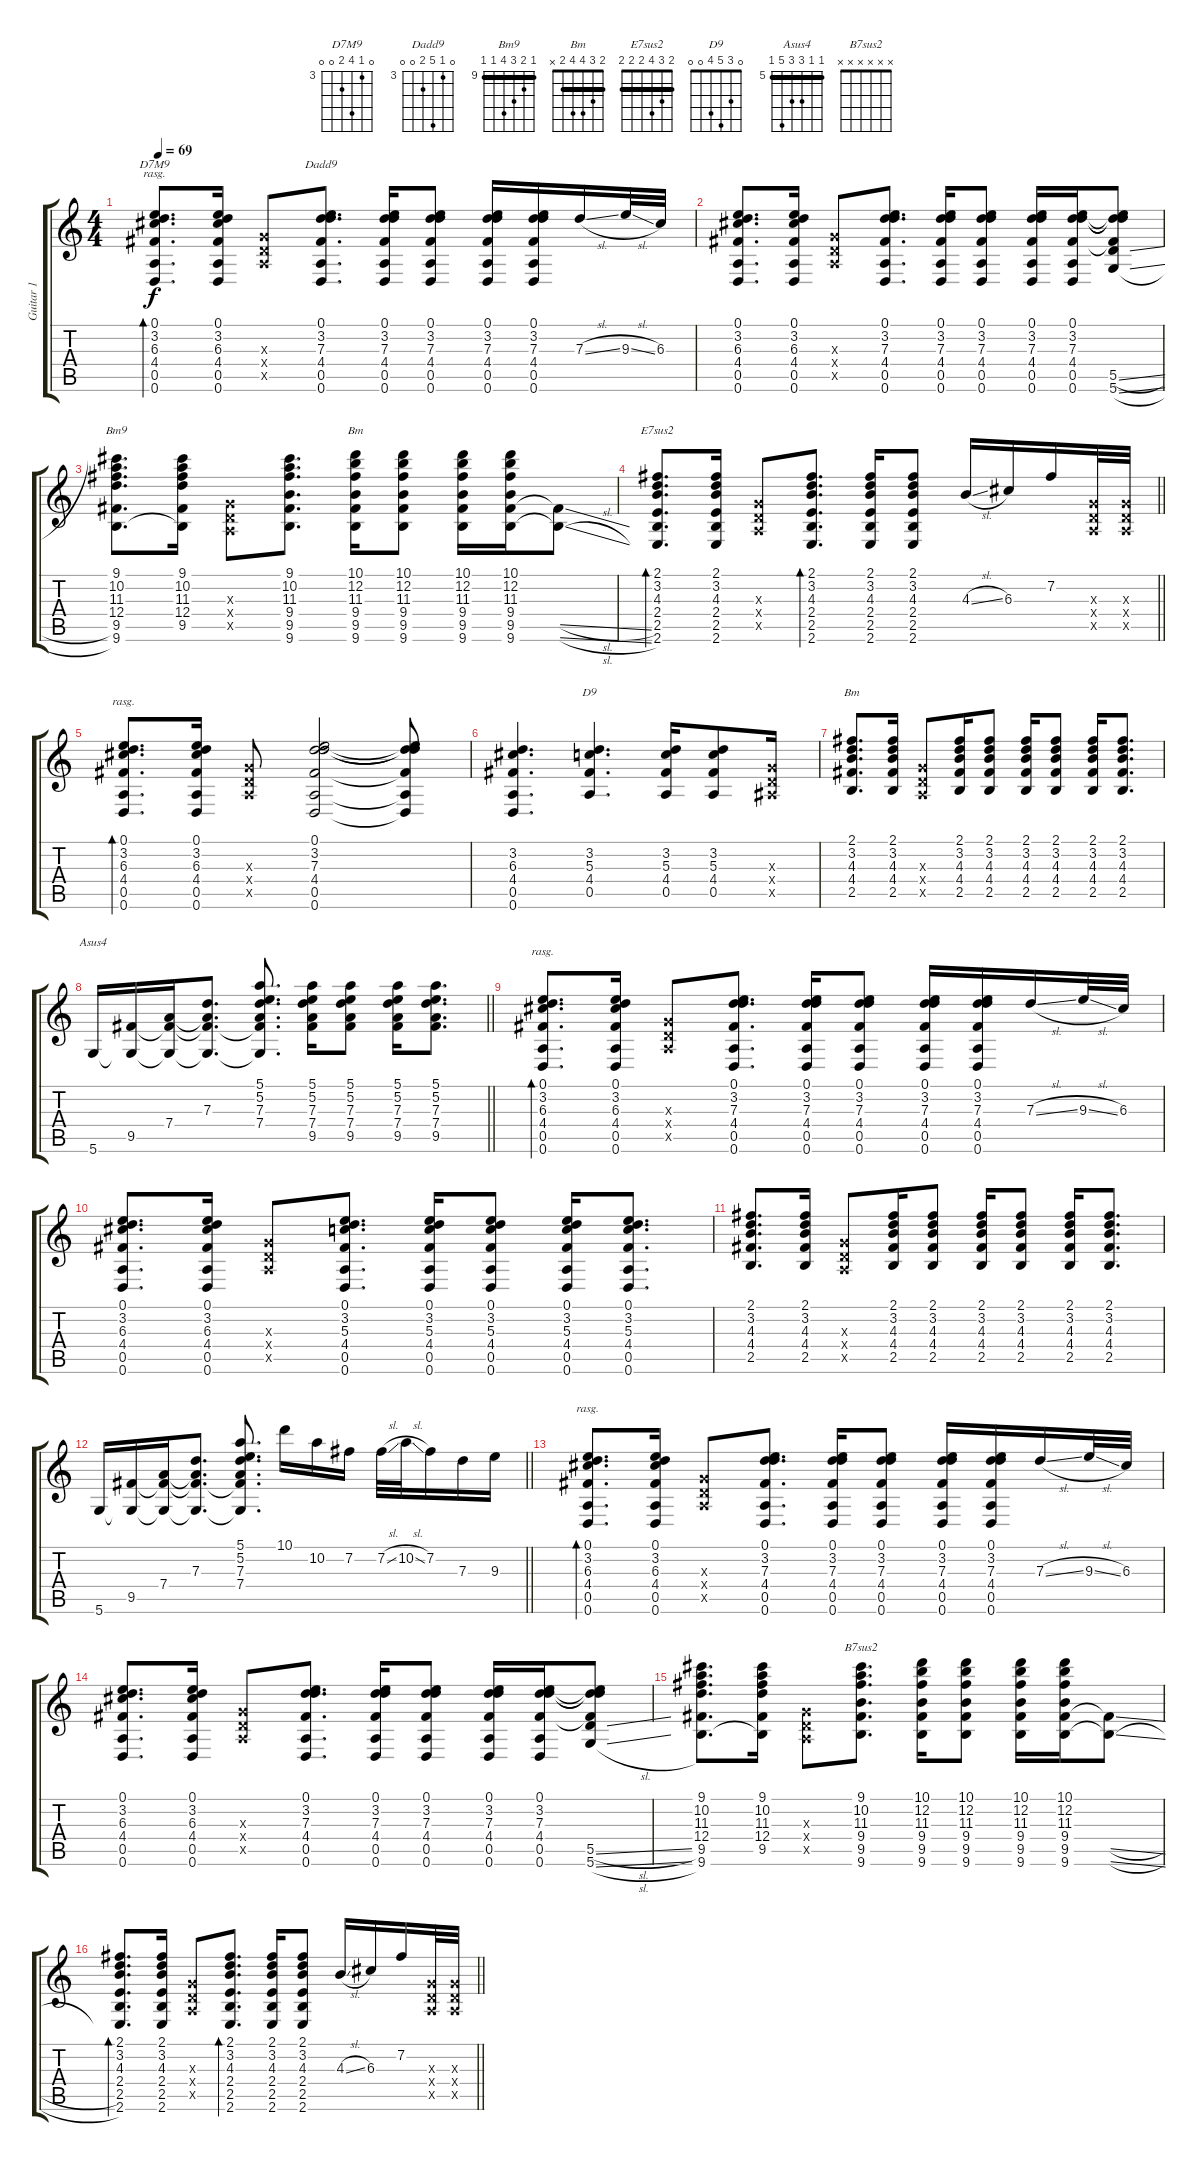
\track ("Guitar 1" "Guitar 1") {instrument electricguitarjazz}
\staff {score tabs}
\tuning (E4 B3 G3 D3 A2 D2) {hide}
\chord ("D7M9" 0 3 6 4 0 0) {firstfret 3}
\chord ("Dadd9" 0 3 7 4 0 0) {firstfret 3}
\chord ("Bm9" 9 10 11 12 9 9) {firstfret 9 barre 9}
\chord ("Bm" 10 12 11 9 9 9) {firstfret 9 barre 9}
\chord ("E7sus2" 2 3 4 2 2 2) {barre 2}
\chord ("D9" 0 3 5 4 0 0)
\chord ("Bm" 2 3 4 4 2 x) {barre 2}
\chord ("Asus4" 5 5 7 7 9 5) {firstfret 5 barre 5}
\chord ("B7sus2" x x x x x x)
\ts (4 4)
\tempo 69
\clef g2
\ks c
(0.1 3.2 6.3 4.4 0.5 0.6).8{d bd 60 ch "D7M9" rasg ii dy f} (0.1 3.2 6.3 4.4 0.5 0.6).16 (0.3{x} 0.4{x} 0.5{x}).8 (0.1 3.2 7.3 4.4 0.5 0.6).8{d ch "Dadd9"} (0.1 3.2 7.3 4.4 0.5 0.6).16 (0.1 3.2 7.3 4.4 0.5 0.6).8 (0.1 3.2 7.3 4.4 0.5 0.6).16 (0.1 3.2 7.3 4.4 0.5 0.6).16 7.3{sl}.16 9.3{sl}.32 6.3.32 |
(0.1 3.2 6.3 4.4 0.5 0.6).8{d} (0.1 3.2 6.3 4.4 0.5 0.6).16 (0.3{x} 0.4{x} 0.5{x}).8 (0.1 3.2 7.3 4.4 0.5 0.6).8{d} (0.1 3.2 7.3 4.4 0.5 0.6).16 (0.1 3.2 7.3 4.4 0.5 0.6).8 (0.1 3.2 7.3 4.4 0.5 0.6).16 (0.1 3.2 7.3 4.4 0.5 0.6).16 (0.1{t} 3.2{t} 7.3{t} 4.4{t} 5.5{sl} 5.6{sl}).8 |
(9.1 10.2 11.3 12.4 9.5 9.6).8{d ch "Bm9"} (9.1 10.2 11.3 12.4 9.5 9.6{t}).16 (0.3{x} 0.4{x} 0.5{x}).8 (9.1 10.2 11.3 9.4 9.5 9.6).8{d} (10.1 12.2 11.3 9.4 9.5 9.6).16{ch "Bm"} (10.1 12.2 11.3 9.4 9.5 9.6).8 (10.1 12.2 11.3 9.4 9.5 9.6).16 (10.1 12.2 11.3 9.4 9.5 9.6).16 (9.5{sl t} 9.6{sl t}).8 |
\barLineRight lightlight
(2.1 3.2 4.3 2.4 2.5 2.6).8{d bd 60 ch "E7sus2"} (2.1 3.2 4.3 2.4 2.5 2.6).16 (0.3{x} 0.4{x} 0.5{x}).8 (2.1 3.2 4.3 2.4 2.5 2.6).8{d bd 120} (2.1 3.2 4.3 2.4 2.5 2.6).16 (2.1 3.2 4.3 2.4 2.5 2.6).8 4.3{sl}.16 6.3.16 7.2.16 (0.3{x} 0.4{x} 0.5{x}).32 (0.3{x} 0.4{x} 0.5{x}).32 |
\section ("" "")
(0.1 3.2 6.3 4.4 0.5 0.6).8{d bd 60 rasg ii} (0.1 3.2 6.3 4.4 0.5 0.6).16 (0.3{x} 0.4{x} 0.5{x}).8 (0.1 3.2 7.3 4.4 0.5 0.6).2 (0.1{t} 3.2{t} 7.3{t} 4.4{t} 0.5{t} 0.6{t}).8 |
(3.2 6.3 4.4 0.5 0.6).4{d} (3.2 5.3 4.4 0.5).4{d ch "D9"} (3.2 5.3 4.4 0.5).16 (3.2 5.3 4.4 0.5).8 (0.3{x} 0.4{x} 1.5{x}).16 |
(2.1 3.2 4.3 4.4 2.5).8{d ch "Bm"} (2.1 3.2 4.3 4.4 2.5).16 (0.3{x} 0.4{x} 0.5{x}).8 (2.1 3.2 4.3 4.4 2.5).16 (2.1 3.2 4.3 4.4 2.5).8 (2.1 3.2 4.3 4.4 2.5).16 (2.1 3.2 4.3 4.4 2.5).8 (2.1 3.2 4.3 4.4 2.5).16 (2.1 3.2 4.3 4.4 2.5).8{d} |
\barLineRight lightlight
5.6.16{ch "Asus4"} (9.5 5.6{t}).16 (7.4 9.5{t} 5.6{t}).16 (7.3 7.4{t} 9.5{t} 5.6{t}).8{d} (5.1 5.2 7.3 7.4 9.5{t} 5.6{t}).8{d} (5.1 5.2 7.3 7.4 9.5).16 (5.1 5.2 7.3 7.4 9.5).8 (5.1 5.2 7.3 7.4 9.5).16 (5.1 5.2 7.3 7.4 9.5).8{d} |
(0.1 3.2 6.3 4.4 0.5 0.6).8{d bd 60 rasg ii} (0.1 3.2 6.3 4.4 0.5 0.6).16 (0.3{x} 0.4{x} 0.5{x}).8 (0.1 3.2 7.3 4.4 0.5 0.6).8{d} (0.1 3.2 7.3 4.4 0.5 0.6).16 (0.1 3.2 7.3 4.4 0.5 0.6).8 (0.1 3.2 7.3 4.4 0.5 0.6).16 (0.1 3.2 7.3 4.4 0.5 0.6).16 7.3{sl}.16 9.3{sl}.32 6.3.32 |
(0.1 3.2 6.3 4.4 0.5 0.6).8{d} (0.1 3.2 6.3 4.4 0.5 0.6).16 (0.3{x} 0.4{x} 0.5{x}).8 (0.1 3.2 5.3 4.4 0.5 0.6).8{d} (0.1 3.2 5.3 4.4 0.5 0.6).16 (0.1 3.2 5.3 4.4 0.5 0.6).8 (0.1 3.2 5.3 4.4 0.5 0.6).16 (0.1 3.2 5.3 4.4 0.5 0.6).8{d} |
(2.1 3.2 4.3 4.4 2.5).8{d} (2.1 3.2 4.3 4.4 2.5).16 (0.3{x} 0.4{x} 0.5{x}).8 (2.1 3.2 4.3 4.4 2.5).16 (2.1 3.2 4.3 4.4 2.5).8 (2.1 3.2 4.3 4.4 2.5).16 (2.1 3.2 4.3 4.4 2.5).8 (2.1 3.2 4.3 4.4 2.5).16 (2.1 3.2 4.3 4.4 2.5).8{d} |
\barLineRight lightlight
5.6.16 (9.5 5.6{t}).16 (7.4 9.5{t} 5.6{t}).16 (7.3 7.4{t} 9.5{t} 5.6{t}).8{d} (5.1 5.2 7.3 7.4 9.5{t} 5.6{t}).8{d} 10.1.16 10.2.16 7.2.16 7.2{sl}.32 10.2{sl}.32 7.2.16 7.3.16 9.3.16 |
\section ("" "")
(0.1 3.2 6.3 4.4 0.5 0.6).8{d bd 60 rasg ii} (0.1 3.2 6.3 4.4 0.5 0.6).16 (0.3{x} 0.4{x} 0.5{x}).8 (0.1 3.2 7.3 4.4 0.5 0.6).8{d} (0.1 3.2 7.3 4.4 0.5 0.6).16 (0.1 3.2 7.3 4.4 0.5 0.6).8 (0.1 3.2 7.3 4.4 0.5 0.6).16 (0.1 3.2 7.3 4.4 0.5 0.6).16 7.3{sl}.16 9.3{sl}.32 6.3.32 |
(0.1 3.2 6.3 4.4 0.5 0.6).8{d} (0.1 3.2 6.3 4.4 0.5 0.6).16 (0.3{x} 0.4{x} 0.5{x}).8 (0.1 3.2 7.3 4.4 0.5 0.6).8{d} (0.1 3.2 7.3 4.4 0.5 0.6).16 (0.1 3.2 7.3 4.4 0.5 0.6).8 (0.1 3.2 7.3 4.4 0.5 0.6).16 (0.1 3.2 7.3 4.4 0.5 0.6).16 (0.1{t} 3.2{t} 7.3{t} 4.4{t} 5.5{sl} 5.6{sl}).8 |
(9.1 10.2 11.3 12.4 9.5 9.6).8{d} (9.1 10.2 11.3 12.4 9.5 9.6{t}).16 (0.3{x} 0.4{x} 0.5{x}).8 (9.1 10.2 11.3 9.4 9.5 9.6).8{d ch "B7sus2"} (10.1 12.2 11.3 9.4 9.5 9.6).16 (10.1 12.2 11.3 9.4 9.5 9.6).8 (10.1 12.2 11.3 9.4 9.5 9.6).16 (10.1 12.2 11.3 9.4 9.5 9.6).16 (9.5{sl t} 9.6{sl t}).8 |
\barLineRight lightlight
(2.1 3.2 4.3 2.4 2.5 2.6).8{d bd 60} (2.1 3.2 4.3 2.4 2.5 2.6).16 (0.3{x} 0.4{x} 0.5{x}).8 (2.1 3.2 4.3 2.4 2.5 2.6).8{d bd 120} (2.1 3.2 4.3 2.4 2.5 2.6).16 (2.1 3.2 4.3 2.4 2.5 2.6).8 4.3{sl}.16 6.3.16 7.2.16 (0.3{x} 0.4{x} 0.5{x}).32 (0.3{x} 0.4{x} 0.5{x}).32
